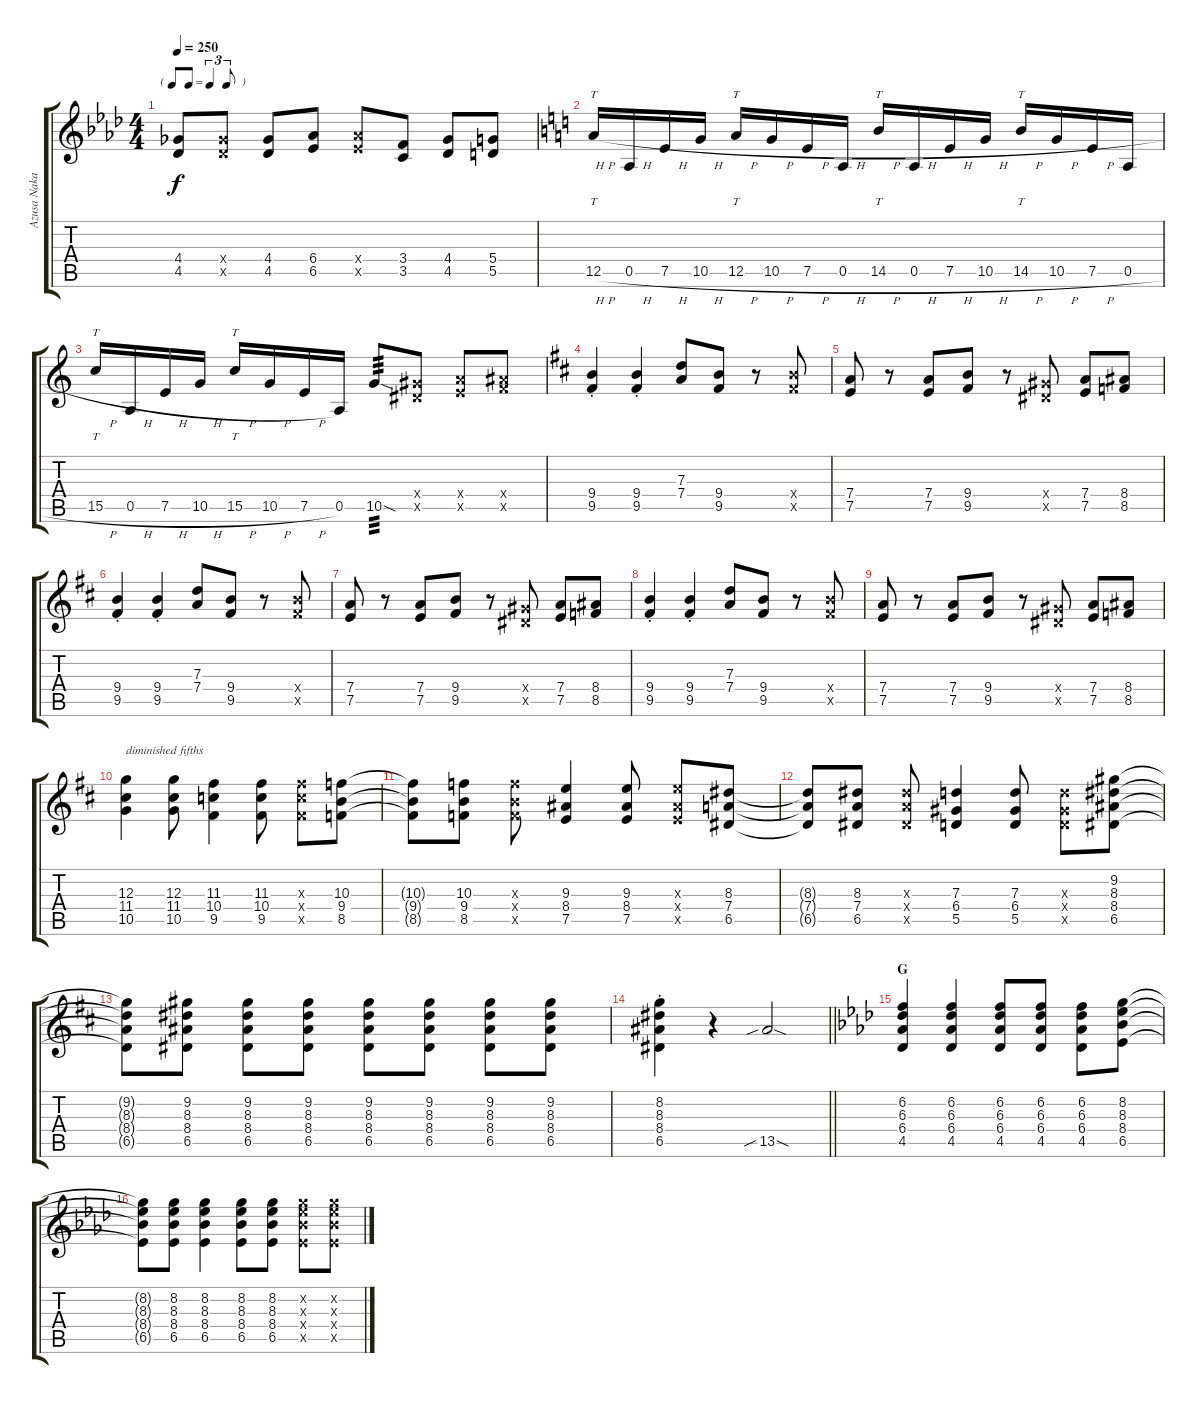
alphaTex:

\track ("Azusa Nakano" "Azusa Naka") {instrument overdrivenguitar}
\staff {score tabs}
\tuning (E4 B3 G3 D3 A2 E2) {hide}
\ts (4 4)
\tf triplet8th
\tempo 250
\clef g2
\ks ab
(4.4 4.5).8{dy f} (4.4{x} 4.5{x}).8 (4.4 4.5).8 (6.4 6.5).8 (6.4{x} 6.5{x}).8 (3.4 3.5).8 (4.4 4.5).8 (5.4 5.5).8 |
\ks c
12.5{h}.16{tt} 0.5{h}.16 7.5{h}.16 10.5{h}.16 12.5{h}.16{tt} 10.5{h}.16 7.5{h}.16 0.5{h}.16 14.5{h}.16{tt} 0.5{h}.16 7.5{h}.16 10.5{h}.16 14.5{h}.16{tt} 10.5{h}.16 7.5{h}.16 0.5{h}.16 |
15.5{h}.16{tt} 0.5{h}.16 7.5{h}.16 10.5{h}.16 15.5{h}.16{tt} 10.5{h}.16 7.5{h}.16 0.5.16 10.5{sod}.8{tp 3} (6.4{x} 6.5{x}).8 (7.4{x} 7.5{x}).8 (8.4{x} 8.5{x}).8 |
\ks d
(9.4{st} 9.5{st}).4 (9.4{st} 9.5{st}).4 (7.3 7.4).8 (9.4 9.5).8 r.8 (9.4{x} 9.5{x}).8 |
(7.4 7.5).8 r.8 (7.4 7.5).8 (9.4 9.5).8 r.8 (6.4{x} 6.5{x}).8 (7.4 7.5).8 (8.4 8.5).8 |
(9.4{st} 9.5{st}).4 (9.4{st} 9.5{st}).4 (7.3 7.4).8 (9.4 9.5).8 r.8 (9.4{x} 9.5{x}).8 |
(7.4 7.5).8 r.8 (7.4 7.5).8 (9.4 9.5).8 r.8 (6.4{x} 6.5{x}).8 (7.4 7.5).8 (8.4 8.5).8 |
(9.4{st} 9.5{st}).4 (9.4{st} 9.5{st}).4 (7.3 7.4).8 (9.4 9.5).8 r.8 (9.4{x} 9.5{x}).8 |
(7.4 7.5).8 r.8 (7.4 7.5).8 (9.4 9.5).8 r.8 (6.4{x} 6.5{x}).8 (7.4 7.5).8 (8.4 8.5).8 |
(12.3 11.4 10.5).4{txt "diminished fifths"} (12.3 11.4 10.5).8 (11.3 10.4 9.5).4 (11.3 10.4 9.5).8 (11.3{x} 10.4{x} 9.5{x}).8 (10.3 9.4 8.5).8 |
(10.3{t} 9.4{t} 8.5{t}).8 (10.3 9.4 8.5).8 (10.3{x} 9.4{x} 8.5{x}).8 (9.3 8.4 7.5).4 (9.3 8.4 7.5).8 (9.3{x} 8.4{x} 7.5{x}).8 (8.3 7.4 6.5).8 |
(8.3{t} 7.4{t} 6.5{t}).8 (8.3 7.4 6.5).8 (8.3{x} 7.4{x} 6.5{x}).8 (7.3 6.4 5.5).4 (7.3 6.4 5.5).8 (7.3{x} 6.4{x} 5.5{x}).8 (9.2 8.3 8.4 6.5).8 |
(9.2{t} 8.3{t} 8.4{t} 6.5{t}).8 (9.2 8.3 8.4 6.5).8 (9.2 8.3 8.4 6.5).8 (9.2 8.3 8.4 6.5).8 (9.2 8.3 8.4 6.5).8 (9.2 8.3 8.4 6.5).8 (9.2 8.3 8.4 6.5).8 (9.2 8.3 8.4 6.5).8 |
\barLineRight lightlight
(8.2{st} 8.3{st} 8.4{st} 6.5{st}).4 r.4 13.5{sib sod}.2 |
\section ("" "G")
\ks ab
(6.2 6.3 6.4 4.5).4 (6.2 6.3 6.4 4.5).4 (6.2 6.3 6.4 4.5).8 (6.2 6.3 6.4 4.5).8 (6.2 6.3 6.4 4.5).8 (8.2 8.3 8.4 6.5).8 |
(8.2{t} 8.3{t} 8.4{t} 6.5{t}).8 (8.2 8.3 8.4 6.5).8 (8.2 8.3 8.4 6.5).4 (8.2 8.3 8.4 6.5).8 (8.2 8.3 8.4 6.5).8 (8.2{x} 8.3{x} 8.4{x} 6.5{x}).8 (8.2{x} 8.3{x} 8.4{x} 6.5{x}).8
